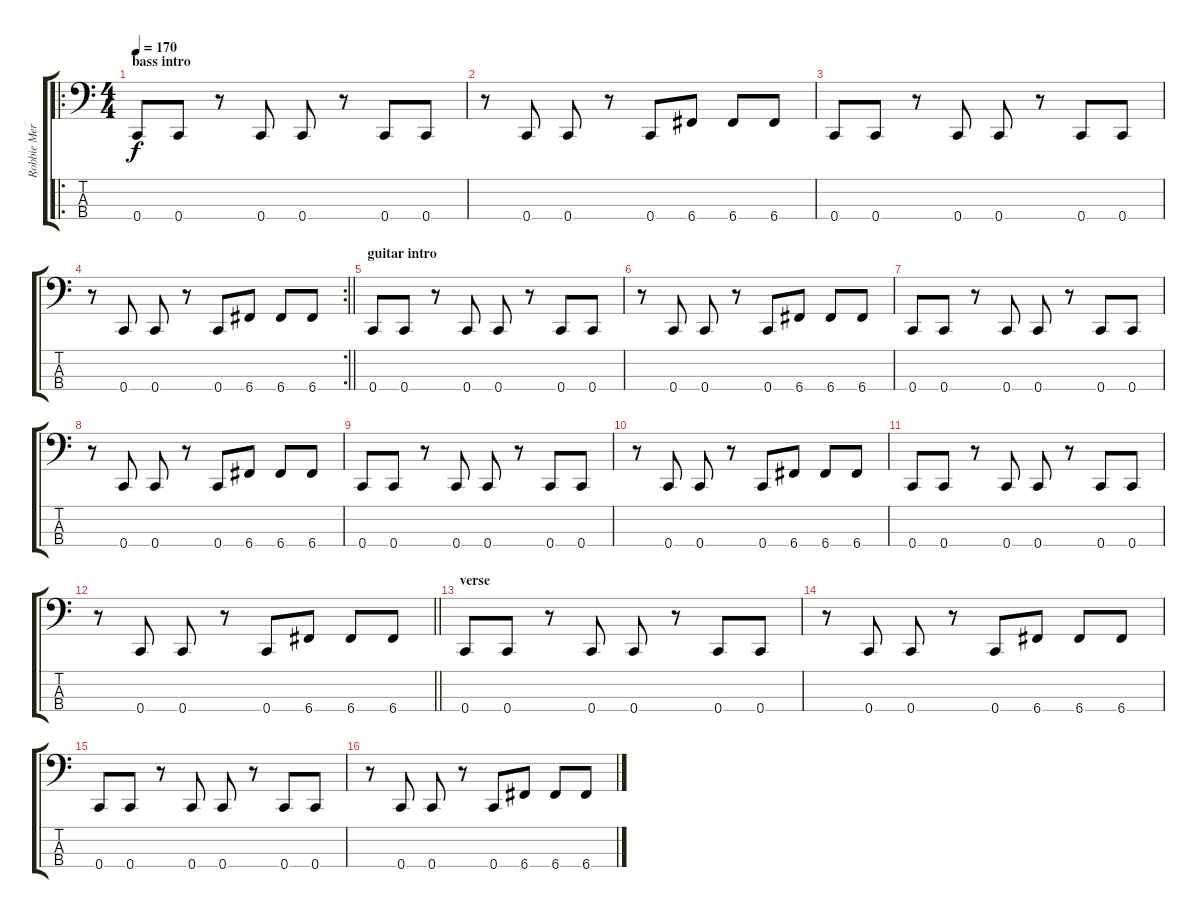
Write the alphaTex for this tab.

\track ("Robbie Merrill - bass" "Robbie Mer") {instrument electricbassfinger}
\staff {score tabs}
\tuning (F2 C2 G1 C1) {hide}
\ro
\ts (4 4)
\section ("" "bass intro")
\tempo 170
\clef f4
\ks c
0.4.8{dy f instrument electricbassfinger} 0.4.8 r.8 0.4.8 0.4.8 r.8 0.4.8 0.4.8 |
r.8 0.4.8 0.4.8 r.8 0.4.8 6.4.8 6.4.8 6.4.8 |
0.4.8 0.4.8 r.8 0.4.8 0.4.8 r.8 0.4.8 0.4.8 |
\rc 2
\barLineRight lightlight
r.8 0.4.8 0.4.8 r.8 0.4.8 6.4.8 6.4.8 6.4.8 |
\section ("" "guitar intro")
0.4.8 0.4.8 r.8 0.4.8 0.4.8 r.8 0.4.8 0.4.8 |
r.8 0.4.8 0.4.8 r.8 0.4.8 6.4.8 6.4.8 6.4.8 |
0.4.8 0.4.8 r.8 0.4.8 0.4.8 r.8 0.4.8 0.4.8 |
r.8 0.4.8 0.4.8 r.8 0.4.8 6.4.8 6.4.8 6.4.8 |
0.4.8 0.4.8 r.8 0.4.8 0.4.8 r.8 0.4.8 0.4.8 |
r.8 0.4.8 0.4.8 r.8 0.4.8 6.4.8 6.4.8 6.4.8 |
0.4.8 0.4.8 r.8 0.4.8 0.4.8 r.8 0.4.8 0.4.8 |
\barLineRight lightlight
r.8 0.4.8 0.4.8 r.8 0.4.8 6.4.8 6.4.8 6.4.8 |
\section ("" "verse")
0.4.8 0.4.8 r.8 0.4.8 0.4.8 r.8 0.4.8 0.4.8 |
r.8 0.4.8 0.4.8 r.8 0.4.8 6.4.8 6.4.8 6.4.8 |
0.4.8 0.4.8 r.8 0.4.8 0.4.8 r.8 0.4.8 0.4.8 |
r.8 0.4.8 0.4.8 r.8 0.4.8 6.4.8 6.4.8 6.4.8
